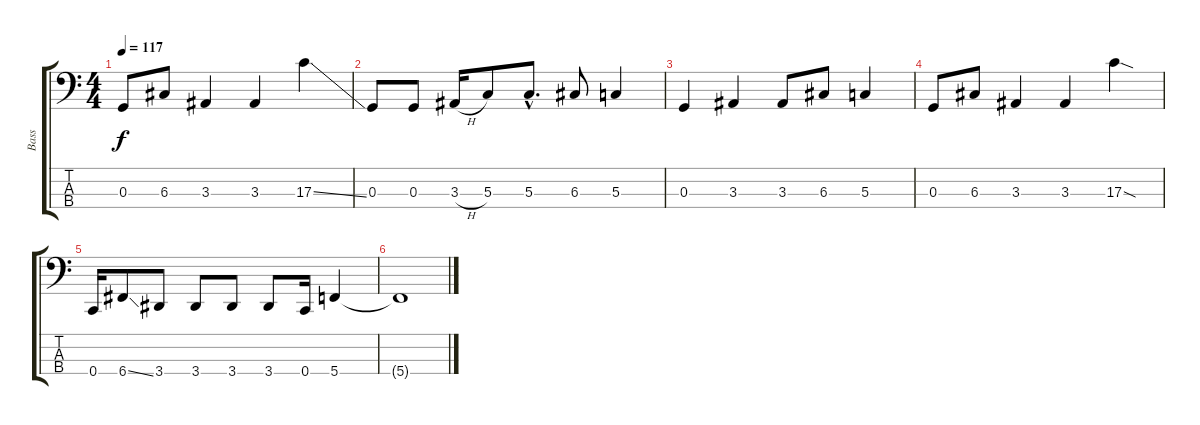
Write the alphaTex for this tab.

\track ("Bass" "Bass") {instrument electricbassfinger}
\staff {score tabs}
\tuning (F2 C2 G1 C1) {hide}
\ts (4 4)
\tempo 117
\clef f4
\ks c
0.3.8{dy f} 6.3.8 3.3.4 3.3.4 17.3{ss}.4 |
0.3.8 0.3.8 3.3{h}.16 5.3.8 5.3{hac}.8{d} 6.3.8 5.3.4 |
0.3.4 3.3.4 3.3.8 6.3.8 5.3.4 |
0.3.8 6.3.8 3.3.4 3.3.4 17.3{sod}.4 |
0.4.16 6.4{ss}.8 3.4.8 3.4.8 3.4.8 3.4.8 0.4.16 5.4.4 |
5.4{t}.1
